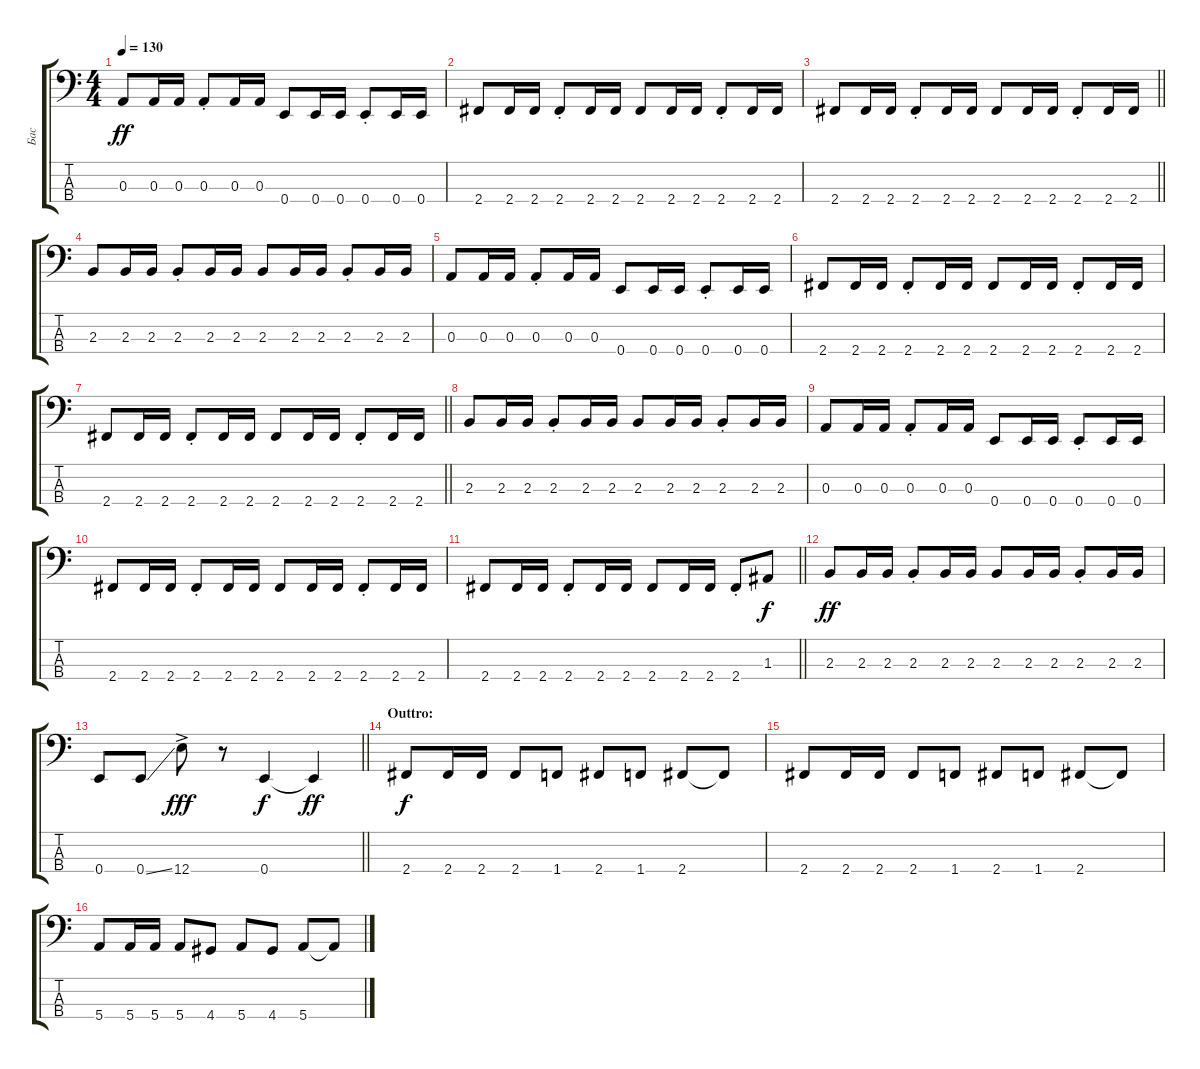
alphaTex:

\track ("Бас" "Бас") {instrument electricbassfinger}
\staff {score tabs}
\tuning (G2 D2 A1 E1) {hide}
\ts (4 4)
\tempo 130
\clef f4
\ks c
0.3.8{dy ff} 0.3.16 0.3.16 0.3{st}.8 0.3.16 0.3.16 0.4.8 0.4.16 0.4.16 0.4{st}.8 0.4.16 0.4.16 |
2.4.8 2.4.16 2.4.16 2.4{st}.8 2.4.16 2.4.16 2.4.8 2.4.16 2.4.16 2.4{st}.8 2.4.16 2.4.16 |
\barLineRight lightlight
2.4.8 2.4.16 2.4.16 2.4{st}.8 2.4.16 2.4.16 2.4.8 2.4.16 2.4.16 2.4{st}.8 2.4.16 2.4.16 |
2.3.8 2.3.16 2.3.16 2.3{st}.8 2.3.16 2.3.16 2.3.8 2.3.16 2.3.16 2.3{st}.8 2.3.16 2.3.16 |
0.3.8 0.3.16 0.3.16 0.3{st}.8 0.3.16 0.3.16 0.4.8 0.4.16 0.4.16 0.4{st}.8 0.4.16 0.4.16 |
2.4.8 2.4.16 2.4.16 2.4{st}.8 2.4.16 2.4.16 2.4.8 2.4.16 2.4.16 2.4{st}.8 2.4.16 2.4.16 |
\barLineRight lightlight
2.4.8 2.4.16 2.4.16 2.4{st}.8 2.4.16 2.4.16 2.4.8 2.4.16 2.4.16 2.4{st}.8 2.4.16 2.4.16 |
2.3.8 2.3.16 2.3.16 2.3{st}.8 2.3.16 2.3.16 2.3.8 2.3.16 2.3.16 2.3{st}.8 2.3.16 2.3.16 |
0.3.8 0.3.16 0.3.16 0.3{st}.8 0.3.16 0.3.16 0.4.8 0.4.16 0.4.16 0.4{st}.8 0.4.16 0.4.16 |
2.4.8 2.4.16 2.4.16 2.4{st}.8 2.4.16 2.4.16 2.4.8 2.4.16 2.4.16 2.4{st}.8 2.4.16 2.4.16 |
\barLineRight lightlight
2.4.8 2.4.16 2.4.16 2.4{st}.8 2.4.16 2.4.16 2.4.8 2.4.16 2.4.16 2.4{st}.8 1.3.8{dy f} |
2.3.8{dy ff} 2.3.16 2.3.16 2.3{st}.8 2.3.16 2.3.16 2.3.8 2.3.16 2.3.16 2.3{st}.8 2.3.16 2.3.16 |
\barLineRight lightlight
0.4.8 0.4{ss}.8 12.4{ac}.8{dy fff} r.8 0.4.4{dy f} 0.4{t}.4{dy ff} |
\section ("" "Outtro:")
2.4.8{dy f} 2.4.16 2.4.16 2.4.8 1.4.8 2.4.8 1.4.8 2.4.8 2.4{t}.8 |
2.4.8 2.4.16 2.4.16 2.4.8 1.4.8 2.4.8 1.4.8 2.4.8 2.4{t}.8 |
5.4.8 5.4.16 5.4.16 5.4.8 4.4.8 5.4.8 4.4.8 5.4.8 5.4{t}.8
